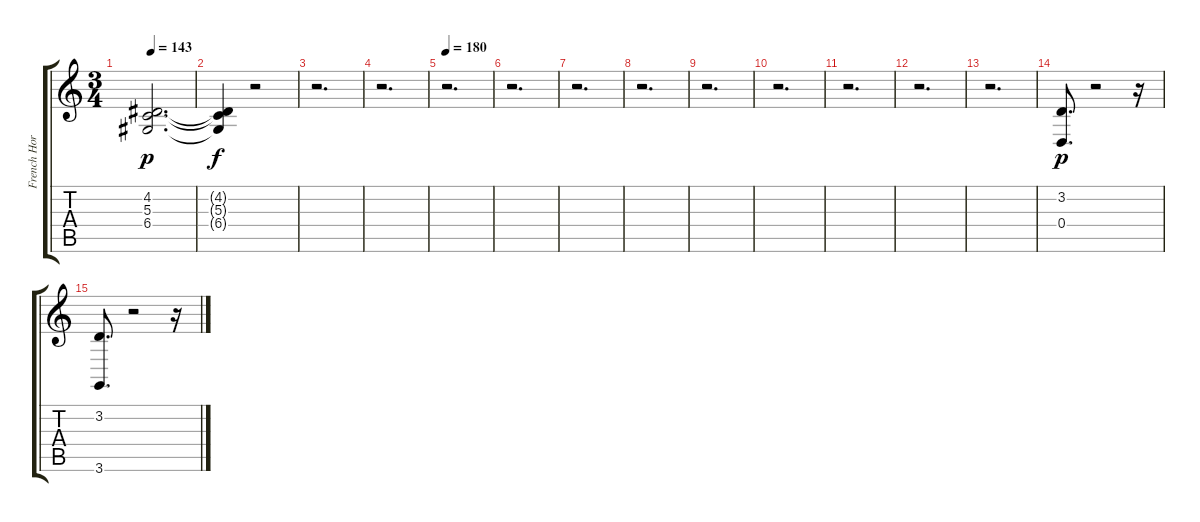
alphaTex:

\track ("French Horn." "French Hor") {instrument frenchhorn}
\staff {score tabs}
\tuning (E4 B3 G3 D3 A2 E2) {hide}
\ts (3 4)
\tempo 143
\clef g2
\ks c
(4.2 5.3 6.4).2{d dy p} |
(4.2{t} 5.3{t} 6.4{t}).4{dy f} r.2 |
r.2{d} |
r.2{d} |
\tempo 180
r.2{d} |
r.2{d} |
r.2{d} |
r.2{d} |
r.2{d} |
r.2{d} |
r.2{d} |
r.2{d} |
r.2{d} |
(3.2 0.4).8{d dy p} r.2 r.16 |
(3.2 3.6).8{d} r.2 r.16
